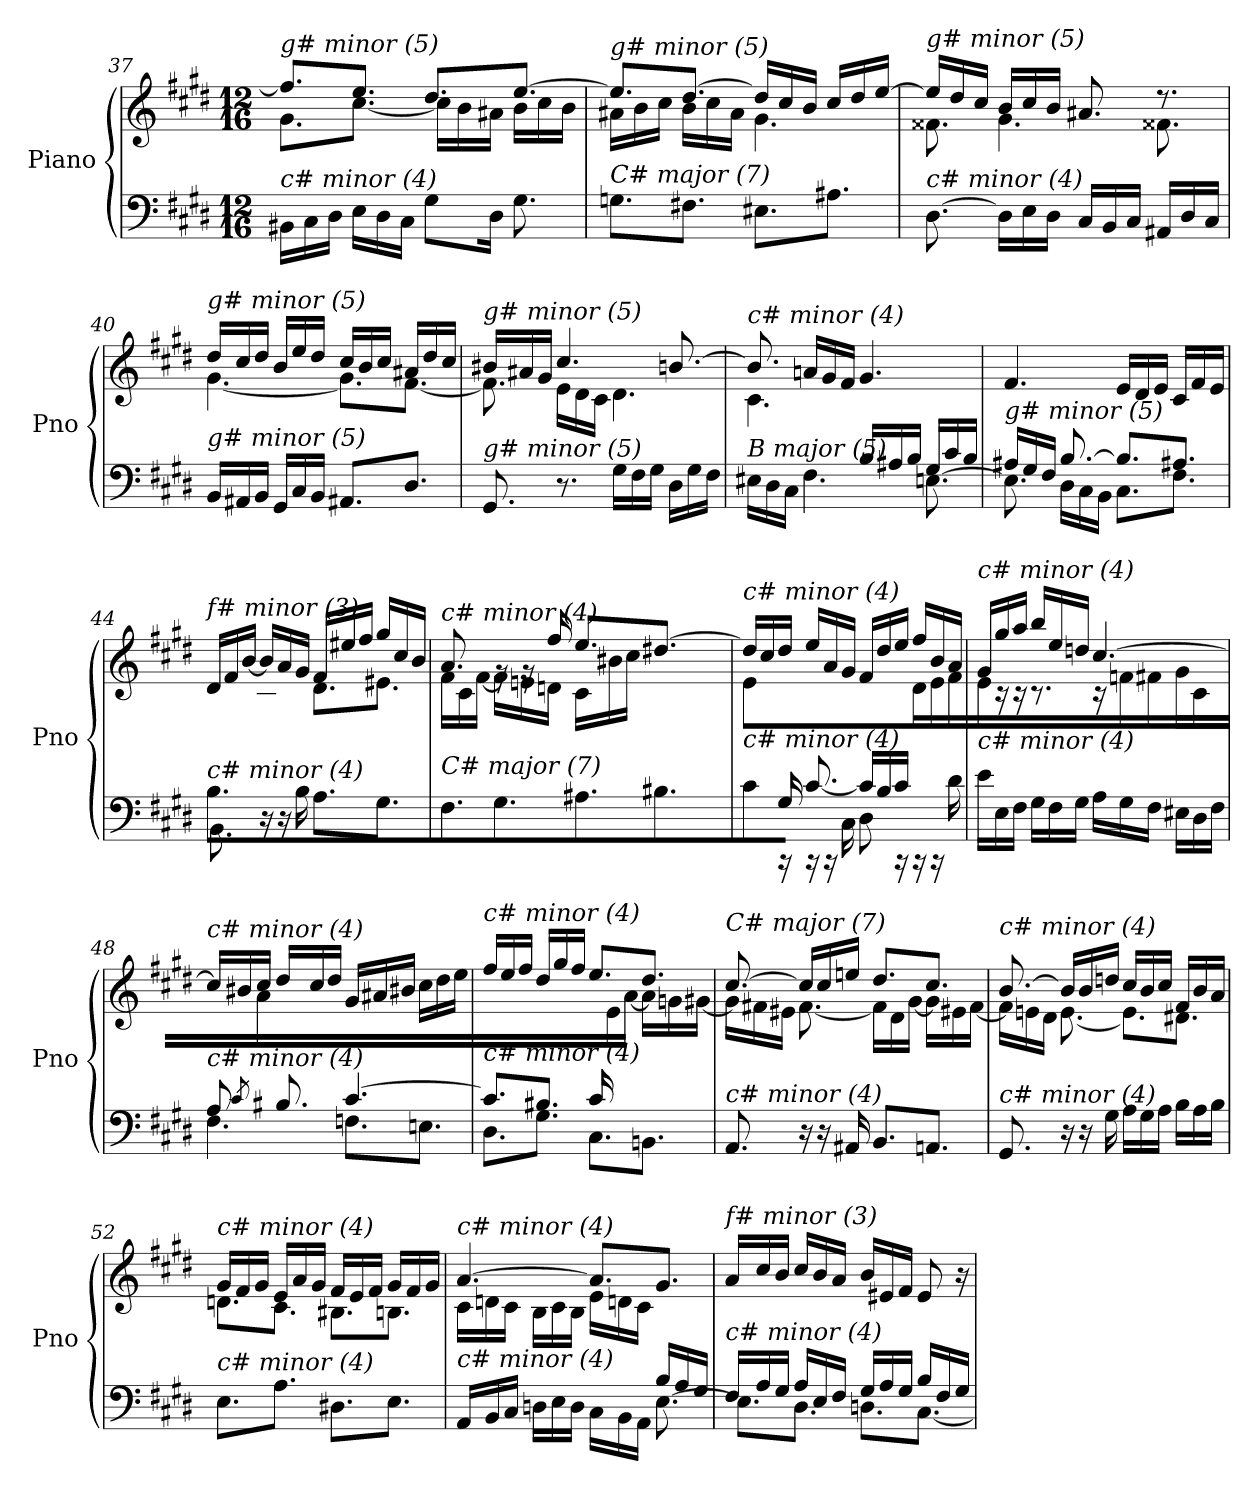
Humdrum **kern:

**kern	**kern
*part1	*part1
*staff2	*staff1
*I"Piano	*
*I'Pno	*
!!LO:LB:g=z
*clefF4	*clefG2
*k[f#c#g#d#]	*k[f#c#g#d#]
*M12/16	*M12/16
=37	=37
*	*^
!	!LO:TX:i:t=g# minor (5)	!
!LO:TX:i:t=c# minor (4)	!	!
16BB#X\LL	8.ff#/L]	8.g#\L
16C#\	.	.
16D#\JJ	.	.
16E\LL	8.ee/J	[8.cc#\J
16D#\	.	.
16C#\JJ	.	.
8G#\L	8.dd#/L	16cc#\LL]
.	.	16b\
16D#\Jk	.	16a#X\JJ
8.G#\	[8.ee/J	16b\LL
.	.	16cc#\
.	.	16b\JJ
=38	=38	=38
!	!LO:TX:i:t=g# minor (5)	!
!LO:TX:i:t=C# major (7)	!	!
8.Gni\L	8.ee/L]	16a#X\LL
.	.	16b\
.	.	16cc#\JJ
8.F#X\J	[8.dd#/J	16b\LL
.	.	16cc#\
.	.	16a#\JJ
8.E#X\L	16dd#/LL]	4.g#\
.	16cc#/	.
.	16b/JJ	.
8.A#X\J	16cc#/LL	.
.	16dd#/	.
.	[16ee/JJ	.
=39	=39	=39
!	!LO:TX:i:t=g# minor (5)	!
!LO:TX:i:t=c# minor (4)	!	!
[8.D#\	16ee/LL]	8.f##X\
.	16dd#/	.
.	16cc#/JJ	.
16D#\LL]	16b/LL	4.g#\
16E\	16cc#/	.
16D#\JJ	16b/JJ	.
16C#/LL	8.a#X/	.
16BB/	.	.
16C#/JJ	.	.
16AA#X/LL	8.r	8.f##X\
16D#/	.	.
16C#/JJ	.	.
!!LO:LB:g=z	!!
=40	=40	=40
!	!LO:TX:i:t=g# minor (5)	!
!LO:TX:i:t=g# minor (5)	!	!
16BB/LL	16dd#/LL	[4.g#\
16AA#X/	16cc#/	.
16BB/JJ	16dd#/JJ	.
16GG#/LL	16b/LL	.
16C#/	16ee/	.
16BB/JJ	16dd#/JJ	.
8.AA#X/L	16cc#/LL	8.g#\L]
.	16b/	.
.	16cc#/JJ	.
8.D#/J	16a#X/LL	[8.f#\J
.	16dd#/	.
.	16cc#/JJ	.
=41	=41	=41
!	!LO:TX:i:t=g# minor (5)	!
!LO:TX:i:t=g# minor (5)	!	!
8.GG#/	16b#X/LL	8.f#\]
.	16a#X/	.
.	16g#/JJ	.
8.r	4.cc#/	16e\LL
.	.	16d#\
.	.	16c#\JJ
16G#\LL	.	4.d#\
16F#\	.	.
16G#\JJ	.	.
16D#\LL	[8.bn/	.
16G#\	.	.
16F#\JJ	.	.
=42	=42	=42
*^	*	*^
*	*^	*	*	*
!	!	!	!LO:TX:i:t=c# minor (4)	!	!
!LO:TX:i:t=B major (5)	!	!	!	!	!
4.ryy	16E#Xj\LL	8.ryy	8.b/]	4.c#\	8.ryy
.	16D#\	.	.	.	.
.	16C#\JJ	.	.	.	.
.	8.ryy	4.F#\	16an/LL	.	2ryy
.	.	.	16g#/	.	.
.	.	.	16f#/JJ	.	.
4.ryy	16B/LL	.	4.g#/	4.ryy	.
.	16A#X/	.	.	.	.
.	16B/JJ	.	.	.	.
.	16G#/LL	[8.En\	.	.	.
.	16c#/	.	.	.	.
.	16B/JJ	.	.	.	16ryy
*	*v	*v	*	*	*
!!LO:LB:g=z
=43	=43	=43	=43	=43
!	!	!LO:TX:i:t=c# minor (4)	!	!
!LO:TX:i:t=g# minor (5)	!	!	!	!
*	*	*v	*v	*v
16A#X/LL	8.E\]	4.f#/
16G#/	.	.
16F#/JJ	.	.
[8.B/	16D#\LL	.
.	16C#\	.
.	16BB\JJ	.
8.B/L]	8.C#\L	16e/LL
.	.	16d#/
.	.	16e/JJ
8.A#X/J	8.F#\J	16c#/LL
.	.	16f#/
.	.	16e/JJ
=44	=44	=44
*	*	*^
!	!	!LO:TX:i:t=f# minor (3)	!
!LO:TX:i:t=c# minor (4)	!	!	!
8.B/L	8.BB\	16d#/LL	8.ryy
.	.	16f#/	.
.	.	[16b/JJ	.
2ryy	16r	16b/LL]	8.c#\J
.	16r	16a/	.
.	16B\	16g#/JJ	.
.	8.A\L	16f#/LL	8.d#\L
.	.	16ee#X/	.
.	.	16ff#/JJ	.
.	8.G#\J	16gg#/LL	8.e#X\J
.	.	16cc#/	.
16ryy	.	16b/JJ	.
*v	*v	*	*
=45	=45	=45
!	!LO:TX:i:t=c# minor (4)	!
!LO:TX:i:t=C# major (7)	!	!
8.F#\L	8.a/	16f#\LL
.	.	16c#\
.	.	[16f#\JJ
8.G#\J	16rg	16f#\LL]
.	16rg	16en\
.	16ff#/	16dn\JJ
8.A#X\L	8.ee/L	16c#\LL
.	.	16b#X\
.	.	16cc#\JJ
8.B#X\J	[8.dd#X/J	16dd#\LLyy
.	.	16g#\
.	.	16f#\JJ
!!LO:LB:g=z	!!
=46	=46	=46
*^	*	*
!	!	!LO:TX:i:t=c# minor (4)	!
!LO:TX:i:t=c# minor (4)	!	!	!
8c#\	8ryy	16dd#/LL]	8e\L
.	.	16cc#/	.
16rCC	16G#/Jk	16dd#/JJ	4..ryy
16rCC	[8.c#/	16ee/LL	.
16rCC	.	16a/	.
16C#\	.	16g#/JJ	.
8D#\	16c#/LL]	16f#/LL	.
.	16B/	16dd#/	.
16rCC	16c#/JJ	16ee/JJ	.
16rCC	8.ryy	16ff#/LL	16d#\LL
16rCC	.	16b/	16e\
16d#\	.	16a/JJ	16f#\JJ
=47	=47	=47	=47
!	!	!LO:TX:i:t=c# minor (4)	!
!LO:TX:i:t=c# minor (4)	!	!	!
2ryy	16e\LL	16g#/LL	16e\
.	16E\	16gg#/	16r
.	16F#\JJ	16aa/JJ	16r
.	16G#\LL	16bb/LL	8.r
.	16F#\	16ee/	.
.	16G#\JJ	16ddn/JJ	.
.	16A\LL	[4.cc#/	16r
.	16G#\	.	16fni\LL
8.ryy	16F#\JJ	.	16f#\JJ
.	16E#Xj\LL	.	16g#\LL
.	16D#\	.	16c#\
16B/JJ	16F#i\JJ	.	16ryy
=48	=48	=48	=48
*	*^	*	*^
!	!	!	!LO:TX:i:t=c# minor (4)	!	!
!LO:TX:i:t=c# minor (4)	!	!	!	!	!
8A/L	4.F#\	8.ryy	16cc#/LL]	8ryy	8.ryy
.	.	.	16b#X/	.	.
16ryy	.	.	16cc#/JJ	16a\Jk	.
8qc#/	.	.	.	.	.
8.B#X/	.	16c#!yy	16dd#/LL	2ryy	8.ryy
.	.	8B#!yy	16cc#/	.	.
.	.	.	16dd#/JJ	.	.
[4.c#/	8.Fni\L	4.ryy	16g#/LL	.	4.ryy
.	.	.	16a#X/	.	.
.	.	.	16b#X/JJ	.	.
.	8.En\J	.	16cc#\LL	.	.
.	.	.	16dd#\	.	.
.	.	.	16ee\JJ	16ryy	.
!!LO:LB:g=z	!!	!!
=49	=49	=49	=49	=49	=49
!	!	!	!LO:TX:i:t=c# minor (4)	!	!
!LO:TX:i:t=c# minor (4)	!	!	!	!	!
4.ryy	8.c#/L]	8.D#\L	16ff#/LL	4.ryy	4.ryy
.	.	.	16ee/	.	.
.	.	.	16ff#/JJ	.	.
.	8.B#X/J	8.G#\J	16dd#/LL	.	.
.	.	.	16gg#/	.	.
.	.	.	16ff#/JJ	.	.
16c#/LL	8.C#\L	4.ryy	8.ee/L	16ryy	4.ryy
4ryy	.	.	.	16e\	.
.	.	.	.	[16a\JJ	.
.	8.BBn\J	.	8.dd#/J	16a\LL]	.
.	.	.	.	16gni\	.
16ryy	.	.	.	[16g#\JJ	.
*v	*v	*v	*	*	*
*	*	*v	*v
=50	=50	=50
!	!LO:TX:i:t=C# major (7)	!
!LO:TX:i:t=c# minor (4)	!	!
8.AA/	[8.cc#/	16g#\LL]
.	.	16f#X\
.	.	16e#X\JJ
16r	16cc#/LL]	[8.f#\
16r	16cc#/	.
16AA#X/	16een/JJ	.
8.BB/L	8.dd#/L	16f#\LL]
.	.	16d#\
.	.	[16g#\JJ
8.AAn/J	8.cc#/J	16g#\LL]
.	.	16e#X\
.	.	[16f#\JJ
=51	=51	=51
!	!LO:TX:i:t=c# minor (4)	!
!LO:TX:i:t=c# minor (4)	!	!
8.GG#/	[8.b/	16f#\LL]
.	.	16en\
.	.	16d#\JJ
16r	16b/LL]	[8.e\
16r	16b/	.
16G#\	16ddn/JJ	.
16A\LL	16cc#/LL	8.e\L]
16G#\	16b/	.
16A\JJ	16cc#/JJ	.
16B\LL	16f#/LL	8.d#X\J
16A\	16b/	.
16B\JJ	16a/JJ	.
!!LO:PB:g=z	!!
=52	=52	=52
!	!LO:TX:i:t=c# minor (4)	!
!LO:TX:i:t=c# minor (4)	!	!
8.E\L	16g#/LL	8.dn\L
.	16f#/	.
.	16g#/JJ	.
8.A\J	16e/LL	8.c#\J
.	16a/	.
.	16g#/JJ	.
8.D#X\L	16f#/LL	8.B#Xi\L
.	16e/	.
.	16f#/JJ	.
8.E\J	16g#/LL	8.B\J
.	16f#/	.
.	16g#/JJ	.
=53	=53	=53
*^	*	*^
*	*^	*	*	*
!	!	!	!LO:TX:i:t=c# minor (4)	!	!
!LO:TX:i:t=c# minor (4)	!	!	!	!	!
2ryy	16AA/LL	2ryy	[4.a/	16c#\LL	2ryy
.	16BB/	.	.	16dn\	.
.	16C#/JJ	.	.	16c#\JJ	.
.	16Dn\LL	.	.	16B\LL	.
.	16E\	.	.	16c#\	.
.	16D\JJ	.	.	16B\JJ	.
.	16C#\LL	.	8.a/L]	16e\LL	.
.	16BB\	.	.	16dn\	.
16ryy	16AA\JJ	16ryy	.	16c#\JJ	16ryy
8.ryy	16B/LL	[8.E\	8.g#/J	8.ryy	8.ryy
.	16A/	.	.	.	.
.	16G#/JJ	.	.	.	.
*	*v	*v	*	*	*
*	*	*v	*v	*v
=54	=54	=54
!	!	!LO:TX:i:t=f# minor (3)
!LO:TX:i:t=c# minor (4)	!	!
16F#/LL	8.E\L]	16a/LL
16A/	.	16cc#/
16G#/JJ	.	16b/JJ
16A/LL	8.D#\J	16cc#/LL
16E/	.	16b/
16F#/JJ	.	16a/JJ
16G#/LL	8.Dn\L	16b/LL
16A/	.	16e#X/
16G#/JJ	.	16f#/JJ
16B/LL	[8.C#\J	8e#/
16F#/	.	.
16G#/JJ	.	16r
*v	*v	*
=	=
*-	*-
